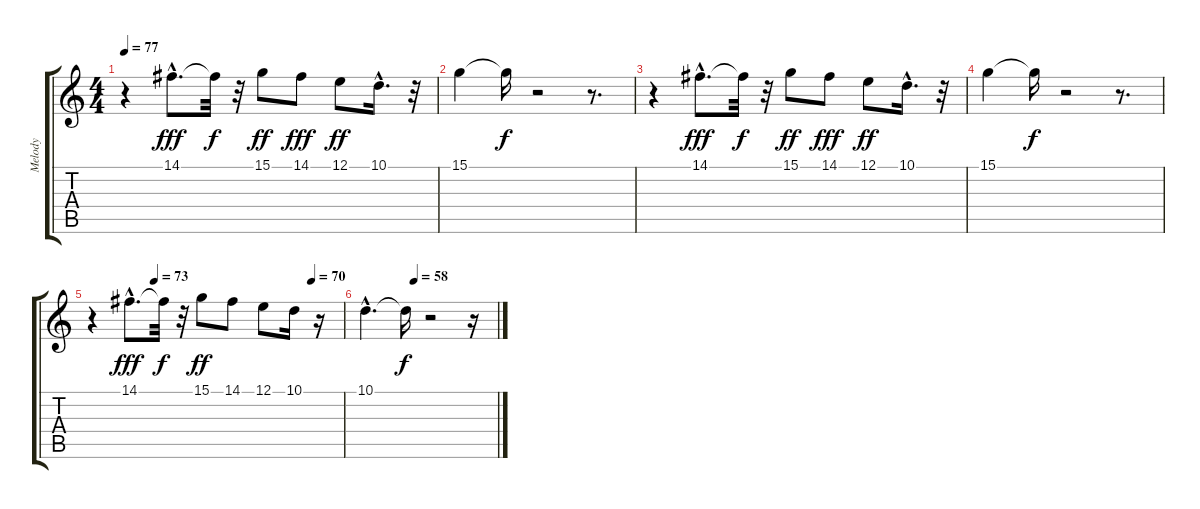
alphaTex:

\track ("Melody" "Melody") {instrument harmonica}
\staff {score tabs}
\tuning (E4 B3 G3 D3 A2 E2) {hide}
\ts (4 4)
\tempo 77
\clef g2
\ks c
r.4{dy f} 14.1{hac}.8{d dy fff} 14.1{t}.32{dy f} r.32 15.1.8{dy ff} 14.1.8{dy fff} 12.1.8{dy ff} 10.1{hac}.16{d} r.32 |
15.1.4 15.1{t}.16{dy f} r.2 r.8{d} |
r.4 14.1{hac}.8{d dy fff} 14.1{t}.32{dy f} r.32 15.1.8{dy ff} 14.1.8{dy fff} 12.1.8{dy ff} 10.1{hac}.16{d} r.32 |
15.1.4 15.1{t}.16{dy f} r.2 r.8{d} |
\tempo (73 0.25)
\tempo (70 0.875)
r.4 14.1{hac}.8{d dy fff} 14.1{t}.32{dy f} r.32 15.1.8{dy ff} 14.1.8 12.1.8 10.1.16 r.16 |
\tempo (58 0.375)
10.1{hac}.4{d} 10.1{t}.16{dy f} r.2 r.16
